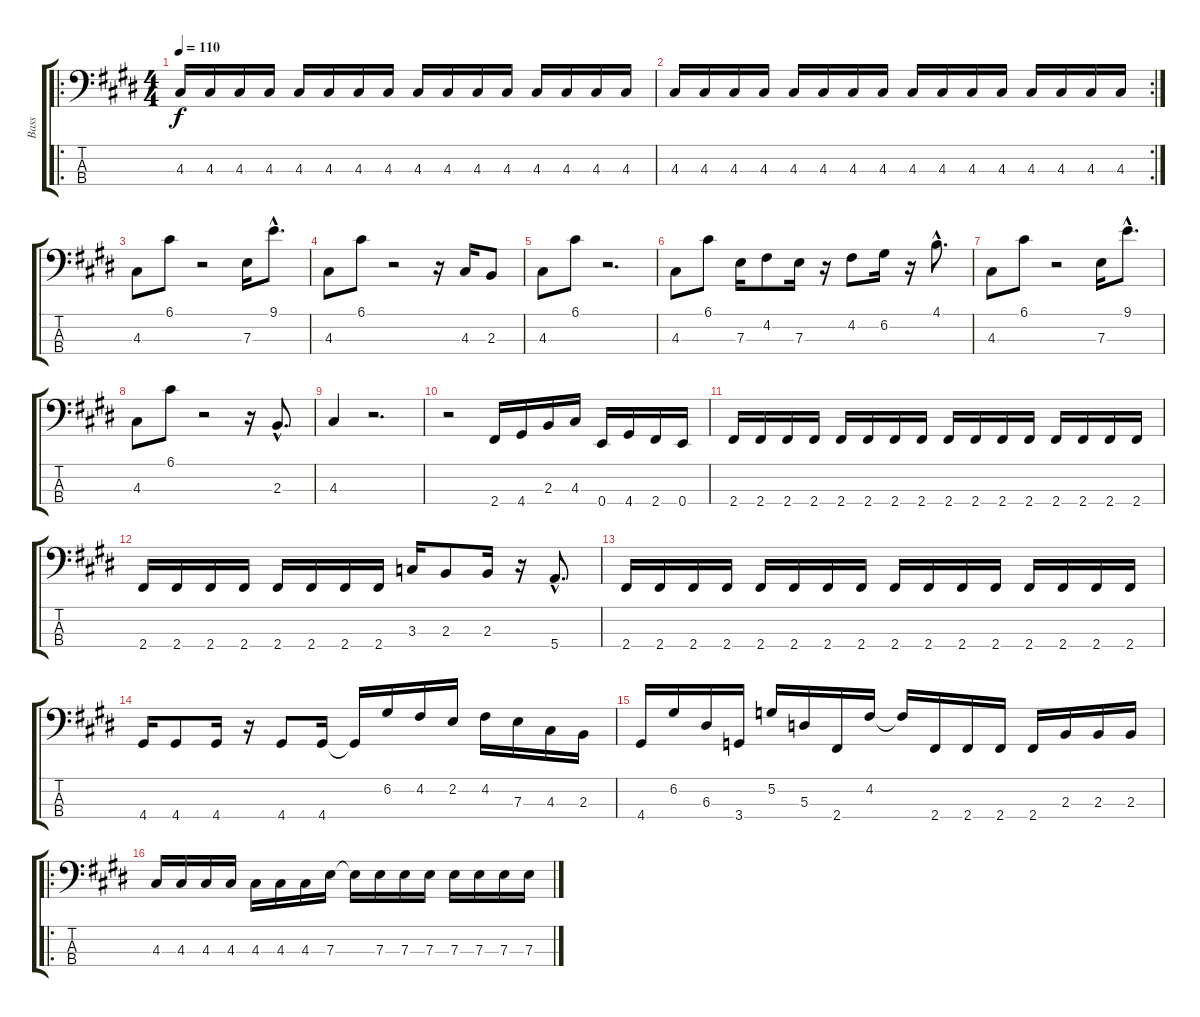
\track ("Bass" "Bass") {instrument electricbassfinger}
\staff {score tabs}
\tuning (G2 D2 A1 E1) {hide}
\ro
\ts (4 4)
\tempo 110
\clef f4
\ks c#minor
4.3.16{dy f} 4.3.16 4.3.16 4.3.16 4.3.16 4.3.16 4.3.16 4.3.16 4.3.16 4.3.16 4.3.16 4.3.16 4.3.16 4.3.16 4.3.16 4.3.16 |
\rc 2
4.3.16 4.3.16 4.3.16 4.3.16 4.3.16 4.3.16 4.3.16 4.3.16 4.3.16 4.3.16 4.3.16 4.3.16 4.3.16 4.3.16 4.3.16 4.3.16 |
4.3.8 6.1.8 r.2 7.3.16 9.1{hac}.8{d} |
4.3.8 6.1.8 r.2 r.16 4.3.16 2.3.8 |
4.3.8 6.1.8 r.2{d} |
4.3.8 6.1.8 7.3.16 4.2.8 7.3.16 r.16 4.2.8 6.2.16 r.16 4.1{hac}.8{d} |
4.3.8 6.1.8 r.2 7.3.16 9.1{hac}.8{d} |
4.3.8 6.1.8 r.2 r.16 2.3{hac}.8{d} |
4.3.4 r.2{d} |
r.2 2.4.16 4.4.16 2.3.16 4.3.16 0.4.16 4.4.16 2.4.16 0.4.16 |
2.4.16 2.4.16 2.4.16 2.4.16 2.4.16 2.4.16 2.4.16 2.4.16 2.4.16 2.4.16 2.4.16 2.4.16 2.4.16 2.4.16 2.4.16 2.4.16 |
2.4.16 2.4.16 2.4.16 2.4.16 2.4.16 2.4.16 2.4.16 2.4.16 3.3.16 2.3.8 2.3.16 r.16 5.4{hac}.8{d} |
2.4.16 2.4.16 2.4.16 2.4.16 2.4.16 2.4.16 2.4.16 2.4.16 2.4.16 2.4.16 2.4.16 2.4.16 2.4.16 2.4.16 2.4.16 2.4.16 |
4.4.16 4.4.8 4.4.16 r.16 4.4.8 4.4.16 4.4{t}.16 6.2.16 4.2.16 2.2.16 4.2.16 7.3.16 4.3.16 2.3.16 |
4.4.16 6.2.16 6.3.16 3.4.16 5.2.16 5.3.16 2.4.16 4.2.16 4.2{t}.16 2.4.16 2.4.16 2.4.16 2.4.16 2.3.16 2.3.16 2.3.16 |
\ro
4.3.16 4.3.16 4.3.16 4.3.16 4.3.16 4.3.16 4.3.16 7.3.16 7.3{t}.16 7.3.16 7.3.16 7.3.16 7.3.16 7.3.16 7.3.16 7.3.16
